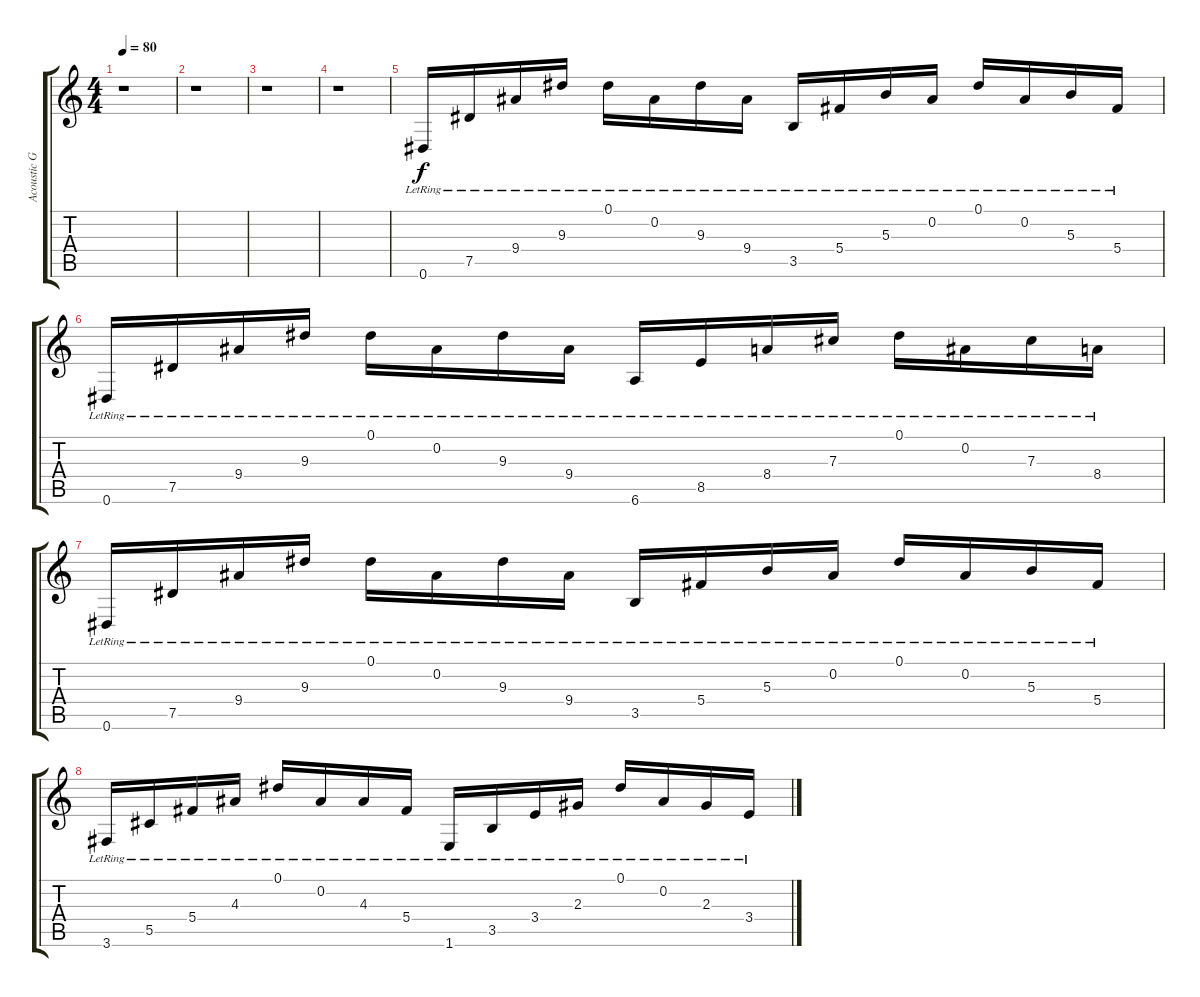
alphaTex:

\track ("Acoustic Guitar 2" "Acoustic G") {instrument acousticguitarsteel}
\staff {score tabs}
\tuning (Eb4 Bb3 Gb3 Db3 Ab2 Eb2) {hide}
\ts (4 4)
\tempo 80
\clef g2
\ks c
r.1{dy f instrument acousticguitarsteel} |
r.1 |
r.1 |
r.1 |
0.6{lr}.16 7.5{lr}.16 9.4{lr}.16 9.3{lr}.16 0.1{lr}.16 0.2{lr}.16 9.3{lr}.16 9.4{lr}.16 3.5{lr}.16 5.4{lr}.16 5.3{lr}.16 0.2{lr}.16 0.1{lr}.16 0.2{lr}.16 5.3{lr}.16 5.4{lr}.16 |
0.6{lr}.16 7.5{lr}.16 9.4{lr}.16 9.3{lr}.16 0.1{lr}.16 0.2{lr}.16 9.3{lr}.16 9.4{lr}.16 6.6{lr}.16 8.5{lr}.16 8.4{lr}.16 7.3{lr}.16 0.1{lr}.16 0.2{lr}.16 7.3{lr}.16 8.4{lr}.16 |
0.6{lr}.16 7.5{lr}.16 9.4{lr}.16 9.3{lr}.16 0.1{lr}.16 0.2{lr}.16 9.3{lr}.16 9.4{lr}.16 3.5{lr}.16 5.4{lr}.16 5.3{lr}.16 0.2{lr}.16 0.1{lr}.16 0.2{lr}.16 5.3{lr}.16 5.4{lr}.16 |
3.6{lr}.16 5.5{lr}.16 5.4{lr}.16 4.3{lr}.16 0.1{lr}.16 0.2{lr}.16 4.3{lr}.16 5.4{lr}.16 1.6{lr}.16 3.5{lr}.16 3.4{lr}.16 2.3{lr}.16 0.1{lr}.16 0.2{lr}.16 2.3{lr}.16 3.4{lr}.16
